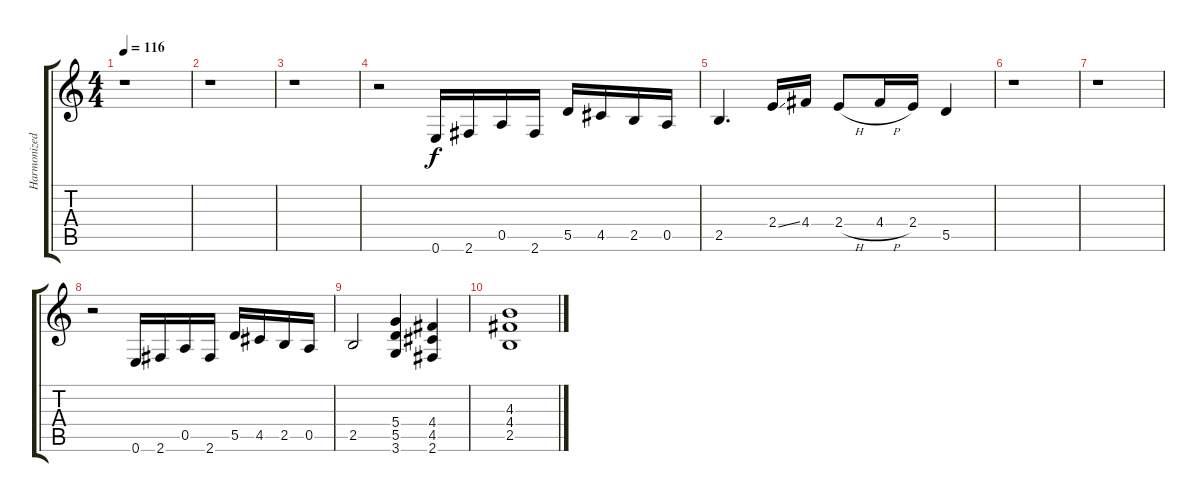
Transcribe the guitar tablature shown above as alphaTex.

\track ("Harmonized solo" "Harmonized") {instrument overdrivenguitar}
\staff {score tabs}
\tuning (E4 B3 G3 D3 A2 E2) {hide}
\ts (4 4)
\tempo 116
\clef g2
\ks c
r.1{dy f} |
r.1 |
r.1 |
r.2 0.6.16 2.6.16 0.5.16 2.6.16 5.5.16 4.5.16 2.5.16 0.5.16 |
2.5.4{d} 2.4{ss}.16 4.4.16 2.4{h}.8 4.4{h}.16 2.4.16 5.5.4 |
r.1 |
r.1 |
r.2 0.6.16 2.6.16 0.5.16 2.6.16 5.5.16 4.5.16 2.5.16 0.5.16 |
2.5.2 (5.4 5.5 3.6).4 (4.4 4.5 2.6).4 |
(4.3 4.4 2.5).1
